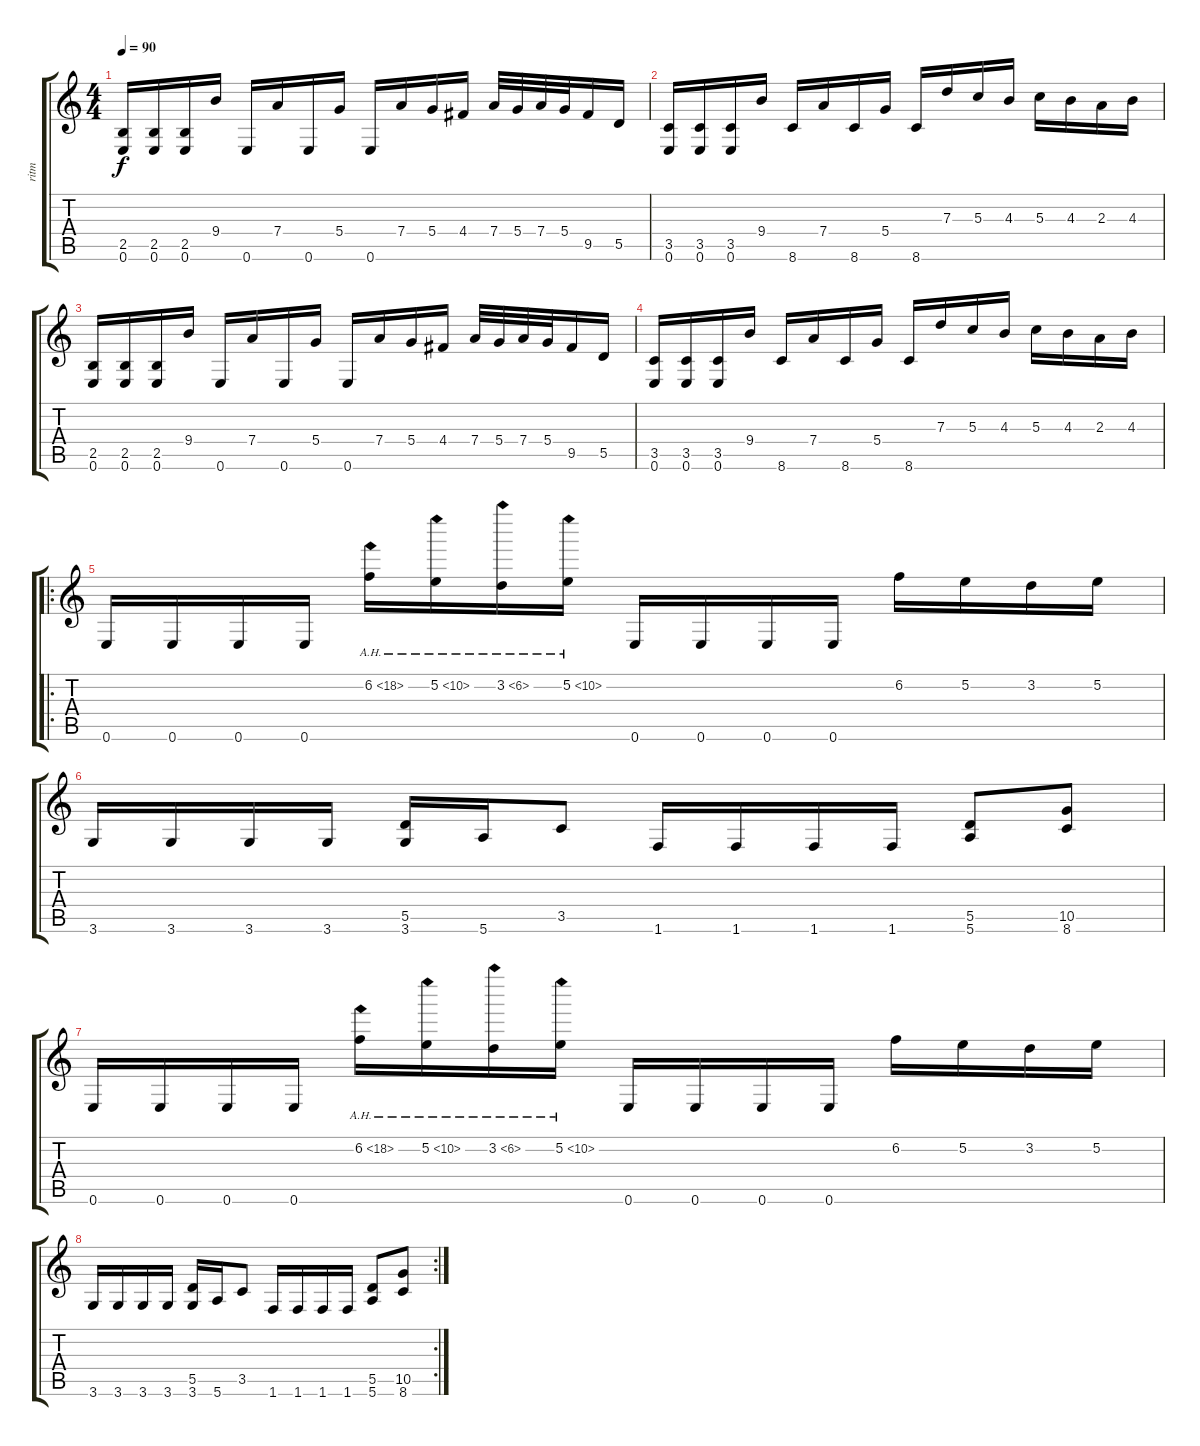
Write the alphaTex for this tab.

\track ("ritm" "ritm") {instrument overdrivenguitar}
\staff {score tabs}
\tuning (E4 B3 G3 D3 A2 E2) {hide}
\ts (4 4)
\tempo 90
\clef g2
\ks c
(2.5 0.6).16{dy f} (2.5 0.6).16 (2.5 0.6).16 9.4.16 0.6.16 7.4.16 0.6.16 5.4.16 0.6.16 7.4.16 5.4.16 4.4.16 7.4.32 5.4.32 7.4.32 5.4.32 9.5.16 5.5.16 |
(3.5 0.6).16 (3.5 0.6).16 (3.5 0.6).16 9.4.16 8.6.16 7.4.16 8.6.16 5.4.16 8.6.16 7.3.16 5.3.16 4.3.16 5.3.16 4.3.16 2.3.16 4.3.16 |
(2.5 0.6).16 (2.5 0.6).16 (2.5 0.6).16 9.4.16 0.6.16 7.4.16 0.6.16 5.4.16 0.6.16 7.4.16 5.4.16 4.4.16 7.4.32 5.4.32 7.4.32 5.4.32 9.5.16 5.5.16 |
(3.5 0.6).16 (3.5 0.6).16 (3.5 0.6).16 9.4.16 8.6.16 7.4.16 8.6.16 5.4.16 8.6.16 7.3.16 5.3.16 4.3.16 5.3.16 4.3.16 2.3.16 4.3.16 |
\ro
0.6.16 0.6.16 0.6.16 0.6.16 6.2{ah 12}.16 5.2{ah 5}.16 3.2{ah 3}.16 5.2{ah 5}.16 0.6.16 0.6.16 0.6.16 0.6.16 6.2.16 5.2.16 3.2.16 5.2.16 |
3.6.16 3.6.16 3.6.16 3.6.16 (5.5 3.6).16 5.6.16 3.5.8 1.6.16 1.6.16 1.6.16 1.6.16 (5.5 5.6).8 (10.5 8.6).8 |
0.6.16 0.6.16 0.6.16 0.6.16 6.2{ah 12}.16 5.2{ah 5}.16 3.2{ah 3}.16 5.2{ah 5}.16 0.6.16 0.6.16 0.6.16 0.6.16 6.2.16 5.2.16 3.2.16 5.2.16 |
\rc 2
3.6.16 3.6.16 3.6.16 3.6.16 (5.5 3.6).16 5.6.16 3.5.8 1.6.16 1.6.16 1.6.16 1.6.16 (5.5 5.6).8 (10.5 8.6).8
